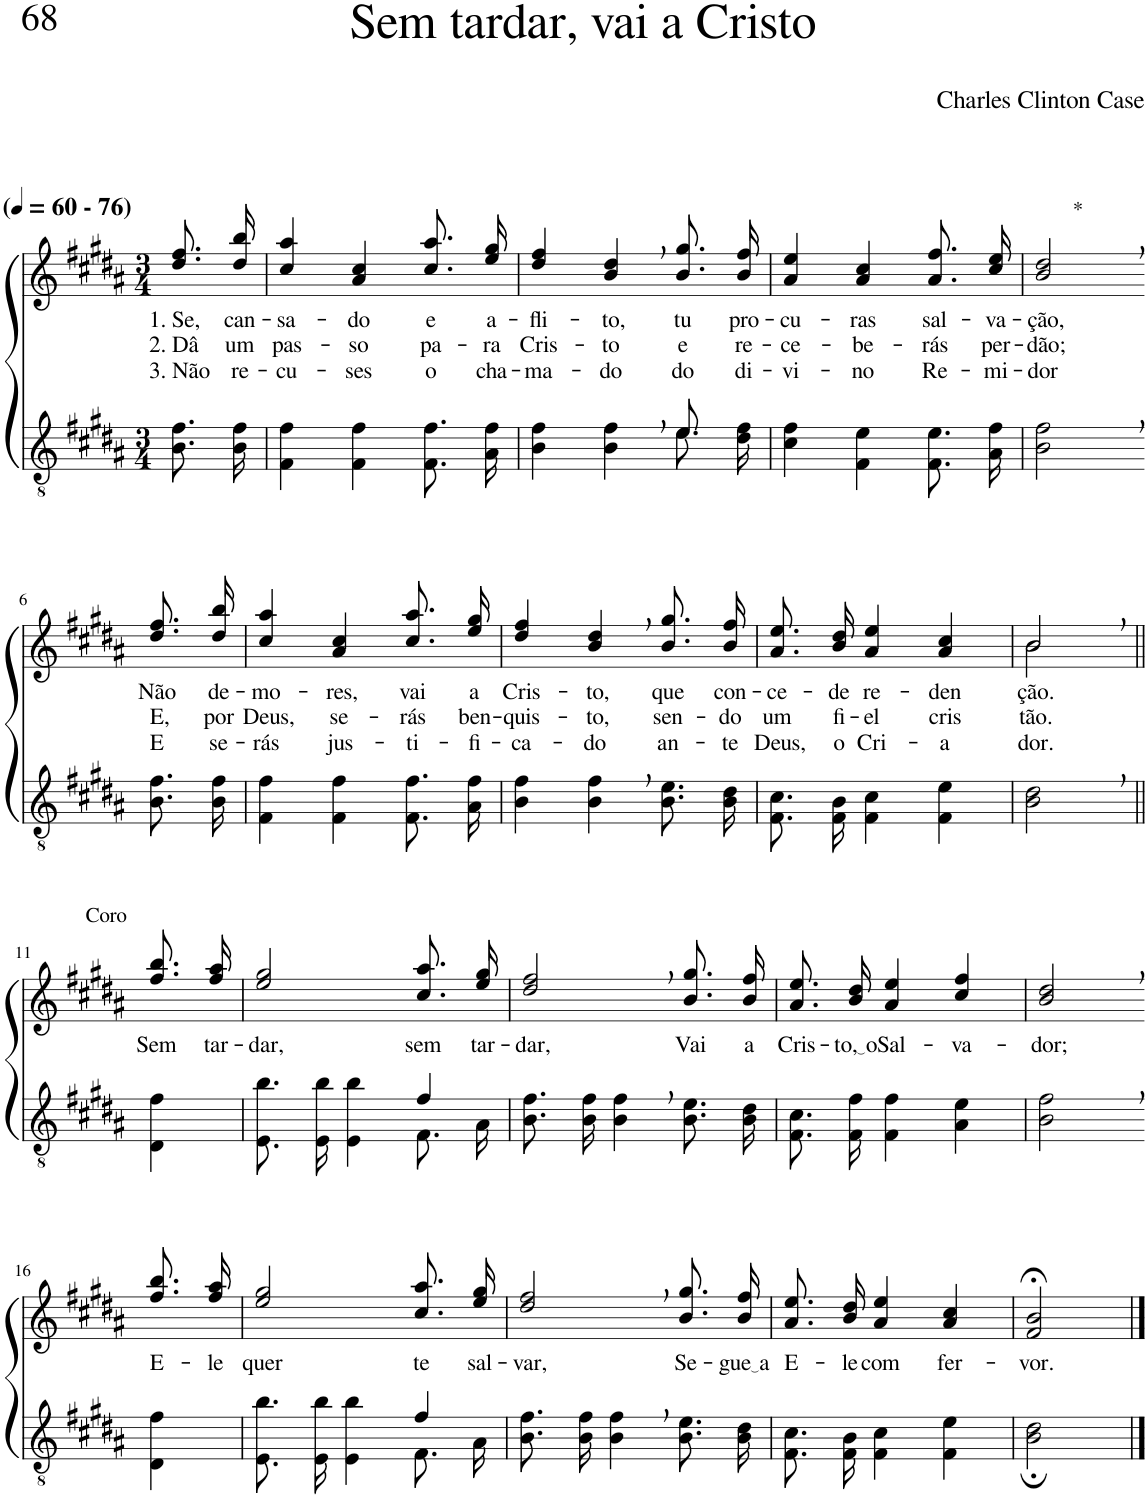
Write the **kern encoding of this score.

**kern	**kern	**text	**text	**text
*part2	*part1	*part1	*part1	*part1
*staff2	*staff1	*staff1	*staff1	*staff1
*I"Parte III e IV	*I"Parte I e II	*	*	*
*clefGv2	*clefG2	*	*	*
*Trd5c9	*Trd5c9	*	*	*
*k[f#c#g#d#a#]	*k[f#c#g#d#a#]	*	*	*
*M3/4	*M3/4	*	*	*
*MM60	*MM60	*	*	*
=1	=1	=1	=1	=1
!	!LO:TX:a:B:t=(	!	!	!
!	!LO:TX:a:B:t=- 76)	!	!	!
!	!	!LO:LY:b	!LO:LY:b	!LO:LY:b
8.B\ 8.f#\L	8.dd#\ 8.ff#\L	1. Se,	2. Dâ	3. Não
!	!	!LO:LY:b	!LO:LY:b	!LO:LY:b
16B\ 16f#\Jk	16dd#\ 16bb\Jk	can-	um	re-
=2	=2	=2	=2	=2
!	!	!LO:LY:b	!LO:LY:b	!LO:LY:b
4F#\ 4f#\	4cc#/ 4aa#/	-sa-	pas-	-cu-
!	!	!LO:LY:b	!LO:LY:b	!LO:LY:b
4F#\ 4f#\	4a#/ 4cc#/	-do	-so	-ses
!	!	!LO:LY:b	!LO:LY:b	!LO:LY:b
8.F#\ 8.f#\L	8.cc#\ 8.aa#\L	e	pa-	o
!	!	!LO:LY:b	!LO:LY:b	!LO:LY:b
16A#\ 16f#\Jk	16ee\ 16gg#\Jk	a-	-ra	cha-
=3	=3	=3	=3	=3
*^	*	*	*	*
!	!	!	!LO:LY:b	!LO:LY:b	!LO:LY:b
2ryy	4B\ 4f#\	4dd#/ 4ff#/	-fli-	Cris-	-ma-
!	!	!	!LO:LY:b	!LO:LY:b	!LO:LY:b
.	4B\ 4f#\	4b/, 4dd#/,	-to,	-to	-do
!	!	!	!LO:LY:b	!LO:LY:b	!LO:LY:b
8.e/	8.e\L	8.b\ 8.gg#\L	tu	e	do
!	!	!	!LO:LY:b	!LO:LY:b	!LO:LY:b
16ryy	16d#\ 16f#\Jk	16b\ 16ff#\Jk	pro-	re-	di-
=4	=4	=4	=4	=4	=4
!	!	!	!LO:LY:b	!LO:LY:b	!LO:LY:b
*v	*v	*	*	*	*
4c#\ 4f#\	4a#/ 4ee/	-cu-	-ce-	-vi-
!	!	!LO:LY:b	!LO:LY:b	!LO:LY:b
4F#\ 4e\	4a#/ 4cc#/	-ras	-be-	-no
!	!	!LO:LY:b	!LO:LY:b	!LO:LY:b
8.F#\ 8.e\L	8.a#\ 8.ff#\L	sal-	-rás	Re-
!	!	!LO:LY:b	!LO:LY:b	!LO:LY:b
16A#\ 16f#\Jk	16cc#\ 16ee\Jk	-va-	per-	-mi-
=5	=5	=5	=5	=5
!	!LO:TX:a:t=*	!	!	!
!	!	!LO:LY:b	!LO:LY:b	!LO:LY:b
2B\, 2f#\,	2b/, 2dd#/,	-ção,	-dão;	-dor
!!LO:LB:g=z
=6-	=6-	=6-	=6-	=6-
!	!	!LO:LY:b	!LO:LY:b	!LO:LY:b
8.B\ 8.f#\L	8.dd#\ 8.ff#\L	Não	E,	E
!	!	!LO:LY:b	!LO:LY:b	!LO:LY:b
16B\ 16f#\Jk	16dd#\ 16bb\Jk	de-	por	se-
=7	=7	=7	=7	=7
!	!	!LO:LY:b	!LO:LY:b	!LO:LY:b
4F#\ 4f#\	4cc#/ 4aa#/	-mo-	Deus,	-rás
!	!	!LO:LY:b	!LO:LY:b	!LO:LY:b
4F#\ 4f#\	4a#/ 4cc#/	-res,	se-	jus-
!	!	!LO:LY:b	!LO:LY:b	!LO:LY:b
8.F#\ 8.f#\L	8.cc#\ 8.aa#\L	vai	-rás	-ti-
!	!	!LO:LY:b	!LO:LY:b	!LO:LY:b
16A#\ 16f#\Jk	16ee\ 16gg#\Jk	a	ben-	-fi-
=8	=8	=8	=8	=8
!	!	!LO:LY:b	!LO:LY:b	!LO:LY:b
4B\ 4f#\	4dd#/ 4ff#/	Cris-	-quis-	-ca-
!	!	!LO:LY:b	!LO:LY:b	!LO:LY:b
4B\, 4f#\,	4b/, 4dd#/,	-to,	-to,	-do
!	!	!LO:LY:b	!LO:LY:b	!LO:LY:b
8.B\ 8.e\L	8.b\ 8.gg#\L	que	sen-	an-
!	!	!LO:LY:b	!LO:LY:b	!LO:LY:b
16B\ 16d#\Jk	16b\ 16ff#\Jk	con-	-do	-te
=9	=9	=9	=9	=9
!	!	!LO:LY:b	!LO:LY:b	!LO:LY:b
8.F#/ 8.c#/L	8.a#\ 8.ee\L	-ce-	um	Deus,
!	!	!LO:LY:b	!LO:LY:b	!LO:LY:b
16F#/ 16B/Jk	16b\ 16dd#\Jk	-de	fi-	o
!	!	!LO:LY:b	!LO:LY:b	!LO:LY:b
4F#\ 4c#\	4a#/ 4ee/	re-	-el	Cri-
!	!	!LO:LY:b	!LO:LY:b	!LO:LY:b
4F#\ 4e\	4a#/ 4cc#/	-den-	cris-	-a-
=10	=10	=10	=10	=10
*	*^	*	*	*
!	!	!	!LO:LY:b	!LO:LY:b	!LO:LY:b
2B\, 2d#\,	2b,/	2b\	-ção.	-tão.	-dor.
!!LO:LB:g=z
=11||	=11||	=11||	=11||	=11||	=11||
!	!LO:TX:a:t=Coro	!	!	!	!
!	!	!	!LO:LY:b	!	!
*	*v	*v	*	*	*
4D#\ 4f#\	8.ff#\ 8.bb\L	Sem	.	.
!	!	!LO:LY:b	!	!
.	16ff#\ 16aa#\Jk	tar-	.	.
=12	=12	=12	=12	=12
*^	*	*	*	*
!	!	!	!LO:LY:b	!	!
2ryy	8.E\ 8.b\L	2ee/ 2gg#/	-dar,	.	.
.	16E\ 16b\Jk	.	.	.	.
.	4E\ 4b\	.	.	.	.
!	!	!	!LO:LY:b	!	!
4f#/	8.F#\L	8.cc#\ 8.aa#\L	sem	.	.
!	!	!	!LO:LY:b	!	!
.	16A#\Jk	16ee\ 16gg#\Jk	tar-	.	.
=13	=13	=13	=13	=13	=13
!	!	!	!LO:LY:b	!	!
*v	*v	*	*	*	*
8.B\ 8.f#\L	2dd#/, 2ff#/,	-dar,	.	.
16B\ 16f#\Jk	.	.	.	.
4B\, 4f#\,	.	.	.	.
!	!	!LO:LY:b	!	!
8.B\ 8.e\L	8.b\ 8.gg#\L	Vai	.	.
!	!	!LO:LY:b	!	!
16B\ 16d#\Jk	16b\ 16ff#\Jk	a	.	.
=14	=14	=14	=14	=14
!	!	!LO:LY:b	!	!
8.F#\ 8.c#\L	8.a#\ 8.ee\L	Cris-	.	.
!	!	!LO:LY:b	!	!
16F#\ 16f#\Jk	16b\ 16dd#\Jk	to, o	.	.
!	!	!LO:LY:b	!	!
4F#\ 4f#\	4a#/ 4ee/	Sal-	.	.
!	!	!LO:LY:b	!	!
4A#\ 4e\	4cc#/ 4ff#/	-va-	.	.
=15	=15	=15	=15	=15
!	!	!LO:LY:b	!	!
2B\, 2f#\,	2b/, 2dd#/,	-dor;	.	.
!!LO:LB:g=z
=16-	=16-	=16-	=16-	=16-
!	!	!LO:LY:b	!	!
4D#\ 4f#\	8.ff#\ 8.bb\L	E-	.	.
!	!	!LO:LY:b	!	!
.	16ff#\ 16aa#\Jk	-le	.	.
=17	=17	=17	=17	=17
*^	*	*	*	*
!	!	!	!LO:LY:b	!	!
2ryy	8.E\ 8.b\L	2ee/ 2gg#/	quer	.	.
.	16E\ 16b\Jk	.	.	.	.
.	4E\ 4b\	.	.	.	.
!	!	!	!LO:LY:b	!	!
4f#/	8.F#\L	8.cc#\ 8.aa#\L	te	.	.
!	!	!	!LO:LY:b	!	!
.	16A#\Jk	16ee\ 16gg#\Jk	sal-	.	.
=18	=18	=18	=18	=18	=18
!	!	!	!LO:LY:b	!	!
*v	*v	*	*	*	*
8.B\ 8.f#\L	2dd#/, 2ff#/,	-var,	.	.
16B\ 16f#\Jk	.	.	.	.
4B\, 4f#\,	.	.	.	.
!	!	!LO:LY:b	!	!
8.B\ 8.e\L	8.b\ 8.gg#\L	Se-	.	.
!	!	!LO:LY:b	!	!
16B\ 16d#\Jk	16b\ 16ff#\Jk	gue a	.	.
=19	=19	=19	=19	=19
!	!	!LO:LY:b	!	!
8.F#/ 8.c#/L	8.a#\ 8.ee\L	E-	.	.
!	!	!LO:LY:b	!	!
16F#/ 16B/Jk	16b\ 16dd#\Jk	-le	.	.
!	!	!LO:LY:b	!	!
4F#\ 4c#\	4a#/ 4ee/	com	.	.
!	!	!LO:LY:b	!	!
4F#\ 4e\	4a#/ 4cc#/	fer-	.	.
=20	=20	=20	=20	=20
!	!	!LO:LY:b	!	!
2B\; 2d#\;	2f#/;< 2b/;<	-vor.	.	.
==	==	==	==	==
*-	*-	*-	*-	*-
